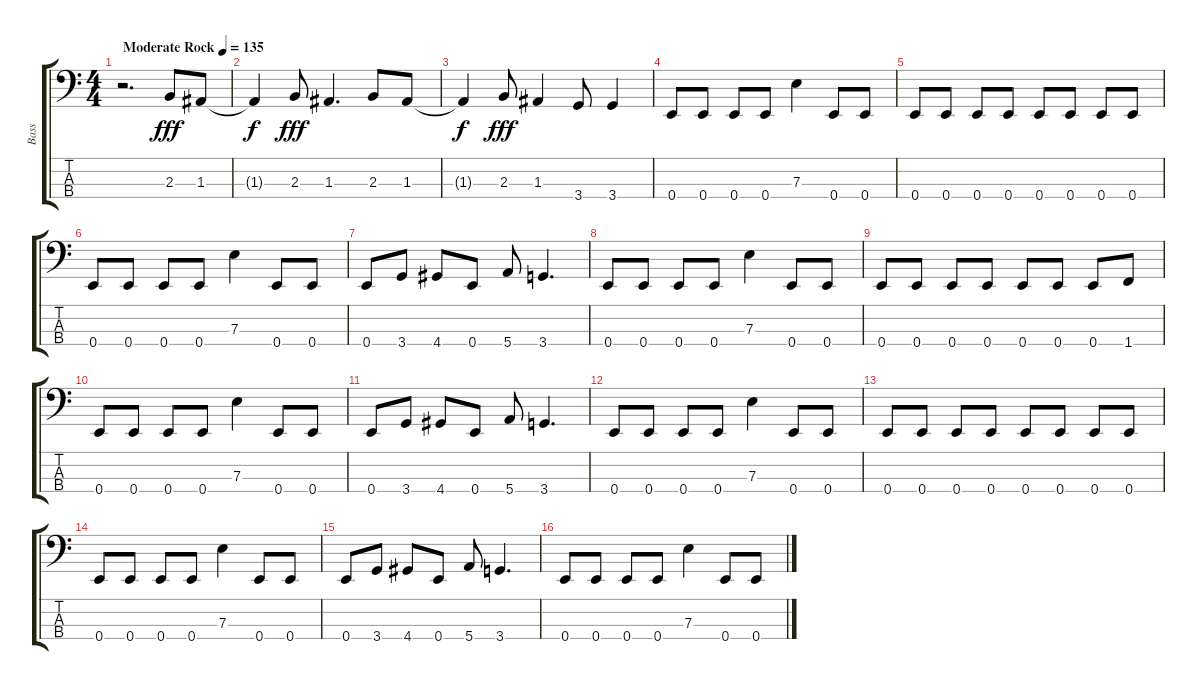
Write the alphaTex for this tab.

\track ("Bass                " "Bass      ") {instrument acousticbass}
\staff {score tabs}
\tuning (G2 D2 A1 E1) {hide}
\ts (4 4)
\tempo (135 "Moderate Rock")
\clef f4
\ks c
r.2{d dy fff instrument acousticbass} 2.3.8 1.3.8 |
1.3{t}.4{dy f} 2.3.8{dy fff} 1.3.4{d} 2.3.8 1.3.8 |
1.3{t}.4{dy f} 2.3.8{dy fff} 1.3.4 3.4.8 3.4.4 |
0.4.8 0.4.8 0.4.8 0.4.8 7.3.4 0.4.8 0.4.8 |
0.4.8 0.4.8 0.4.8 0.4.8 0.4.8 0.4.8 0.4.8 0.4.8 |
0.4.8 0.4.8 0.4.8 0.4.8 7.3.4 0.4.8 0.4.8 |
0.4.8 3.4.8 4.4.8 0.4.8 5.4.8 3.4.4{d} |
0.4.8 0.4.8 0.4.8 0.4.8 7.3.4 0.4.8 0.4.8 |
0.4.8 0.4.8 0.4.8 0.4.8 0.4.8 0.4.8 0.4.8 1.4.8 |
0.4.8 0.4.8 0.4.8 0.4.8 7.3.4 0.4.8 0.4.8 |
0.4.8 3.4.8 4.4.8 0.4.8 5.4.8 3.4.4{d} |
0.4.8 0.4.8 0.4.8 0.4.8 7.3.4 0.4.8 0.4.8 |
0.4.8 0.4.8 0.4.8 0.4.8 0.4.8 0.4.8 0.4.8 0.4.8 |
0.4.8 0.4.8 0.4.8 0.4.8 7.3.4 0.4.8 0.4.8 |
0.4.8 3.4.8 4.4.8 0.4.8 5.4.8 3.4.4{d} |
0.4.8 0.4.8 0.4.8 0.4.8 7.3.4 0.4.8 0.4.8
